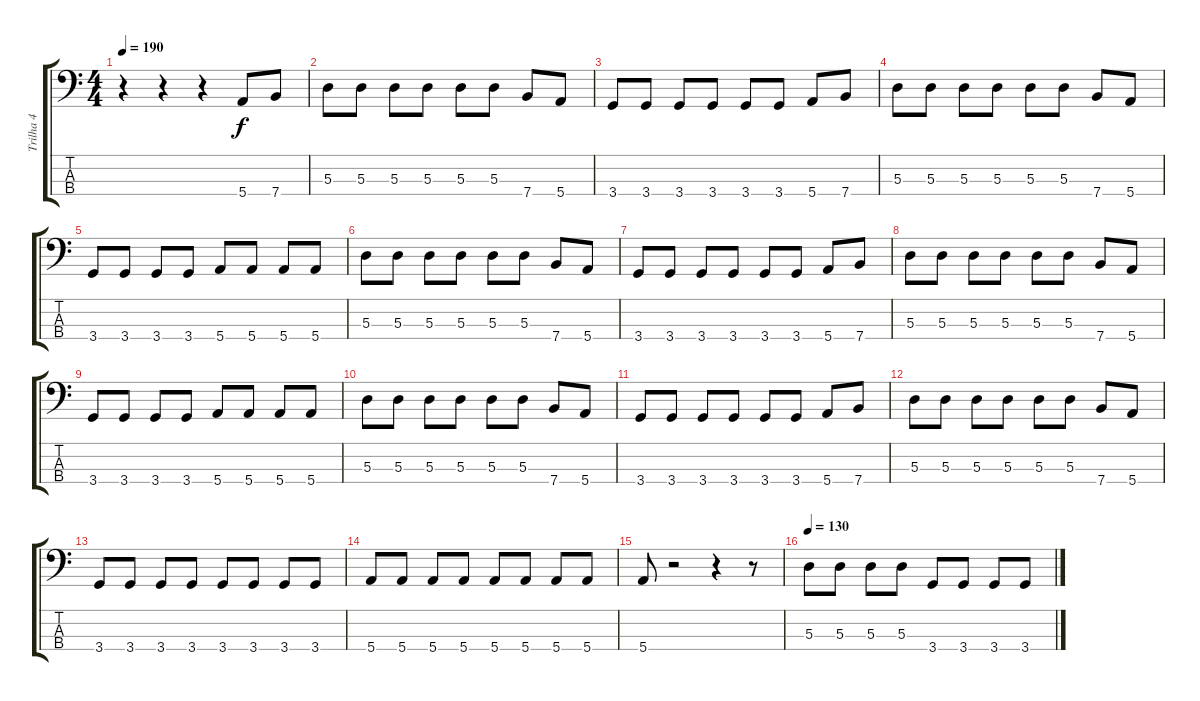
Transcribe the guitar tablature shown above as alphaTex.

\track ("Trilha 4" "Trilha 4") {instrument electricbasspick}
\staff {score tabs}
\tuning (G2 D2 A1 E1) {hide}
\ts (4 4)
\tempo 190
\clef f4
\ks c
r.4{dy f instrument electricbasspick} r.4 r.4 5.4.8 7.4.8 |
5.3.8 5.3.8 5.3.8 5.3.8 5.3.8 5.3.8 7.4.8 5.4.8 |
3.4.8 3.4.8 3.4.8 3.4.8 3.4.8 3.4.8 5.4.8 7.4.8 |
5.3.8 5.3.8 5.3.8 5.3.8 5.3.8 5.3.8 7.4.8 5.4.8 |
3.4.8 3.4.8 3.4.8 3.4.8 5.4.8 5.4.8 5.4.8 5.4.8 |
5.3.8 5.3.8 5.3.8 5.3.8 5.3.8 5.3.8 7.4.8 5.4.8 |
3.4.8 3.4.8 3.4.8 3.4.8 3.4.8 3.4.8 5.4.8 7.4.8 |
5.3.8 5.3.8 5.3.8 5.3.8 5.3.8 5.3.8 7.4.8 5.4.8 |
3.4.8 3.4.8 3.4.8 3.4.8 5.4.8 5.4.8 5.4.8 5.4.8 |
5.3.8 5.3.8 5.3.8 5.3.8 5.3.8 5.3.8 7.4.8 5.4.8 |
3.4.8 3.4.8 3.4.8 3.4.8 3.4.8 3.4.8 5.4.8 7.4.8 |
5.3.8 5.3.8 5.3.8 5.3.8 5.3.8 5.3.8 7.4.8 5.4.8 |
3.4.8 3.4.8 3.4.8 3.4.8 3.4.8 3.4.8 3.4.8 3.4.8 |
5.4.8 5.4.8 5.4.8 5.4.8 5.4.8 5.4.8 5.4.8 5.4.8 |
5.4.8 r.2 r.4 r.8 |
\tempo 130
5.3.8 5.3.8 5.3.8 5.3.8 3.4.8 3.4.8 3.4.8 3.4.8
